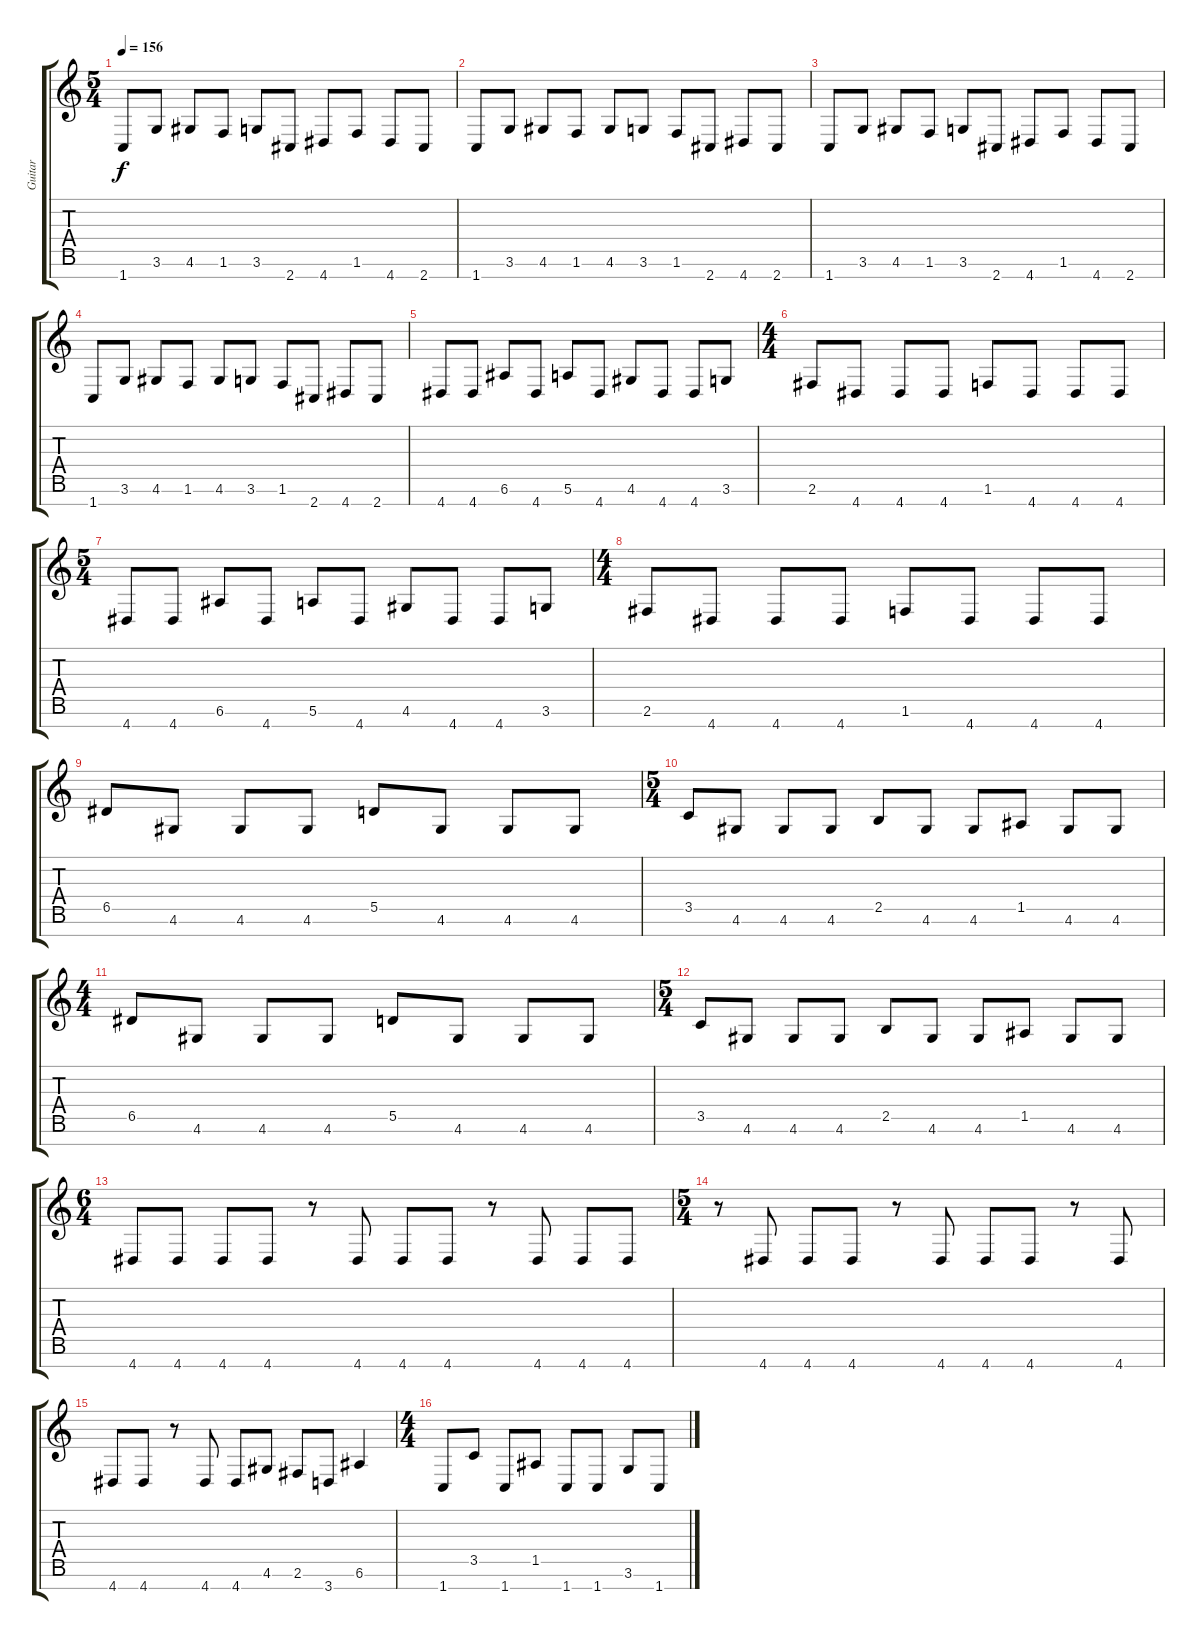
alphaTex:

\track ("Guitar" "Guitar") {instrument distortionguitar}
\staff {score tabs}
\tuning (E4 B3 G3 D3 A2 E2 B1) {hide}
\ts (5 4)
\tempo 156
\clef g2
\ks c
1.7.8{dy f} 3.6.8 4.6.8 1.6.8 3.6.8 2.7.8 4.7.8 1.6.8 4.7.8 2.7.8 |
1.7.8 3.6.8 4.6.8 1.6.8 4.6.8 3.6.8 1.6.8 2.7.8 4.7.8 2.7.8 |
1.7.8 3.6.8 4.6.8 1.6.8 3.6.8 2.7.8 4.7.8 1.6.8 4.7.8 2.7.8 |
1.7.8 3.6.8 4.6.8 1.6.8 4.6.8 3.6.8 1.6.8 2.7.8 4.7.8 2.7.8 |
4.7.8 4.7.8 6.6.8 4.7.8 5.6.8 4.7.8 4.6.8 4.7.8 4.7.8 3.6.8 |
\ts (4 4)
2.6.8 4.7.8 4.7.8 4.7.8 1.6.8 4.7.8 4.7.8 4.7.8 |
\ts (5 4)
4.7.8 4.7.8 6.6.8 4.7.8 5.6.8 4.7.8 4.6.8 4.7.8 4.7.8 3.6.8 |
\ts (4 4)
2.6.8 4.7.8 4.7.8 4.7.8 1.6.8 4.7.8 4.7.8 4.7.8 |
6.5.8 4.6.8 4.6.8 4.6.8 5.5.8 4.6.8 4.6.8 4.6.8 |
\ts (5 4)
3.5.8 4.6.8 4.6.8 4.6.8 2.5.8 4.6.8 4.6.8 1.5.8 4.6.8 4.6.8 |
\ts (4 4)
6.5.8 4.6.8 4.6.8 4.6.8 5.5.8 4.6.8 4.6.8 4.6.8 |
\ts (5 4)
3.5.8 4.6.8 4.6.8 4.6.8 2.5.8 4.6.8 4.6.8 1.5.8 4.6.8 4.6.8 |
\ts (6 4)
4.7.8 4.7.8 4.7.8 4.7.8 r.8 4.7.8 4.7.8 4.7.8 r.8 4.7.8 4.7.8 4.7.8 |
\ts (5 4)
r.8 4.7.8 4.7.8 4.7.8 r.8 4.7.8 4.7.8 4.7.8 r.8 4.7.8 |
4.7.8 4.7.8 r.8 4.7.8 4.7.8 4.6.8 2.6.8 3.7.8 6.6.4 |
\ts (4 4)
1.7.8 3.5.8 1.7.8 1.5.8 1.7.8 1.7.8 3.6.8 1.7.8
